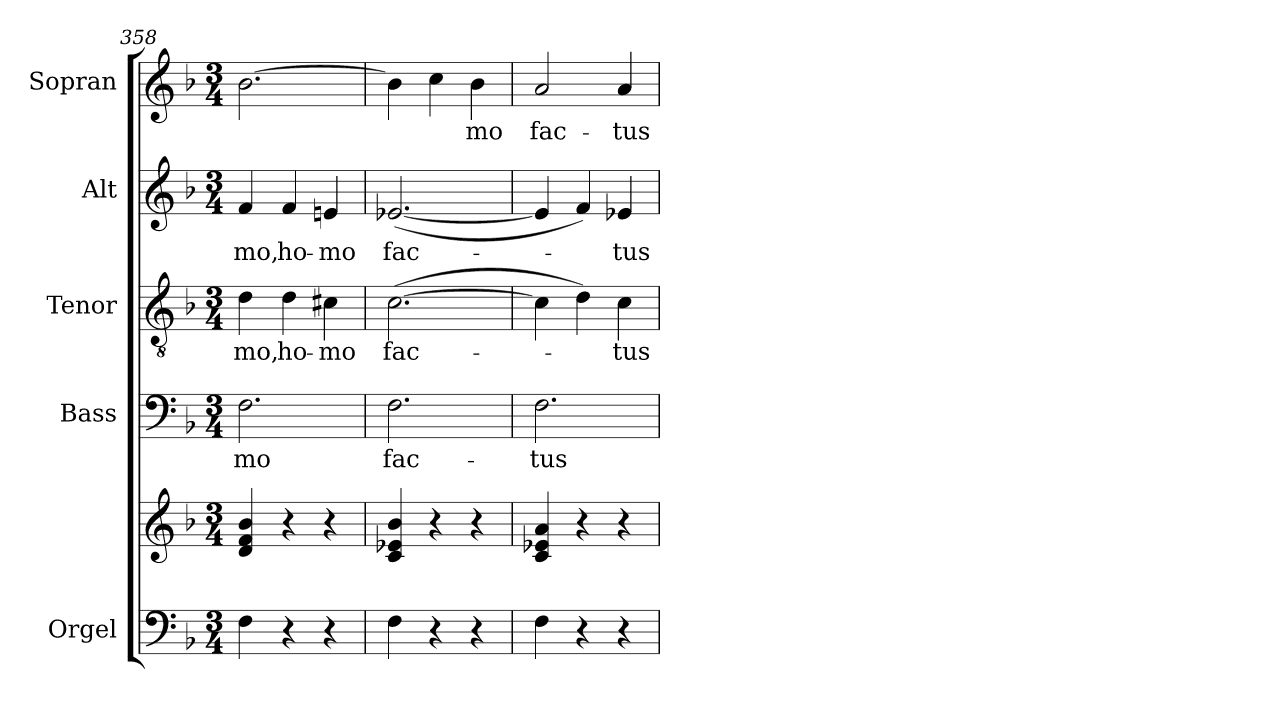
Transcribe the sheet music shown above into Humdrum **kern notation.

**kern	**kern	**kern	**text	**kern	**text	**kern	**text	**kern	**text
*part5	*part5	*part4	*part4	*part3	*part3	*part2	*part2	*part1	*part1
*staff6	*staff5	*staff4	*staff4	*staff3	*staff3	*staff2	*staff2	*staff1	*staff1
*I"Orgel	*	*I"Bass	*	*I"Tenor	*	*I"Alt	*	*I"Sopran	*
*I'Org.	*	*I'B	*	*I'T	*	*I'A	*	*I'S	*
*clefF4	*clefG2	*clefF4	*	*clefGv2	*	*clefG2	*	*clefG2	*
*k[b-]	*k[b-]	*k[b-]	*	*k[b-]	*	*k[b-]	*	*k[b-]	*
*F:	*F:	*F:	*	*F:	*	*F:	*	*F:	*
*M3/4	*M3/4	*M3/4	*	*M3/4	*	*M3/4	*	*M3/4	*
=358	=358	=358	=358	=358	=358	=358	=358	=358	=358
!	!	!	!LO:LY:b	!	!LO:LY:b	!	!LO:LY:b	!	!
4F\	4d/ 4f/ 4b-/	2.F\	-mo	4d\	-mo,	4f/	-mo,	[2.b-\	.
!	!	!	!	!	!LO:LY:b	!	!LO:LY:b	!	!
4r	4r	.	.	4d\	ho-	4f/	ho-	.	.
!	!	!	!	!	!LO:LY:b	!	!LO:LY:b	!	!
4r	4r	.	.	4c#X\	-mo	4en/	-mo	.	.
=359	=359	=359	=359	=359	=359	=359	=359	=359	=359
!	!	!	!LO:LY:b	!	!LO:LY:b	!	!LO:LY:b	!	!
4F\	4c/ 4e-X/ 4b-/	2.F\	fac-	(>[2.c\	fac-	(<[2.e-X/	fac-	4b-\]	.
4r	4r	.	.	.	.	.	.	4cc\	.
!	!	!	!	!	!	!	!	!	!LO:LY:b
4r	4r	.	.	.	.	.	.	4b-\	-mo
=360	=360	=360	=360	=360	=360	=360	=360	=360	=360
!	!	!	!LO:LY:b	!	!	!	!	!	!LO:LY:b
4F\	4c/ 4e-X/ 4a/	2.F\	-tus	4c\]	.	4e-/]	.	2a/	fac-
4r	4r	.	.	4d\)	.	4f/)	.	.	.
!	!	!	!	!	!LO:LY:b	!	!LO:LY:b	!	!LO:LY:b
4r	4r	.	.	4c\	-tus	4e-X/	-tus	4a/	-tus
=	=	=	=	=	=	=	=	=	=
*-	*-	*-	*-	*-	*-	*-	*-	*-	*-
